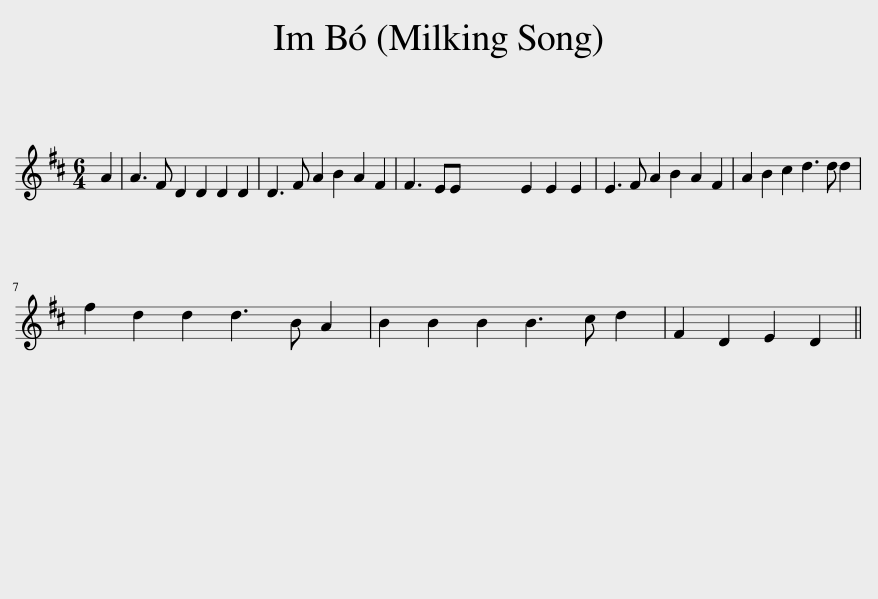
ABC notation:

X:1
L:1/8
M:6/4
I:linebreak $
K:D
V:1 treble
V:1
 A2 | A3 F D2 D2 D2 D2 | D3 F A2 B2 A2 F2 | F3 EE x20 E2 E2 E2 | E3 F A2 B2 A2 F2 | %5
 A2 B2 c2 d3 d d2 |$ f2 d2 d2 d3 B A2 | B2 B2 B2 B3 c d2 | F2 D2 E2 D2 || %9
